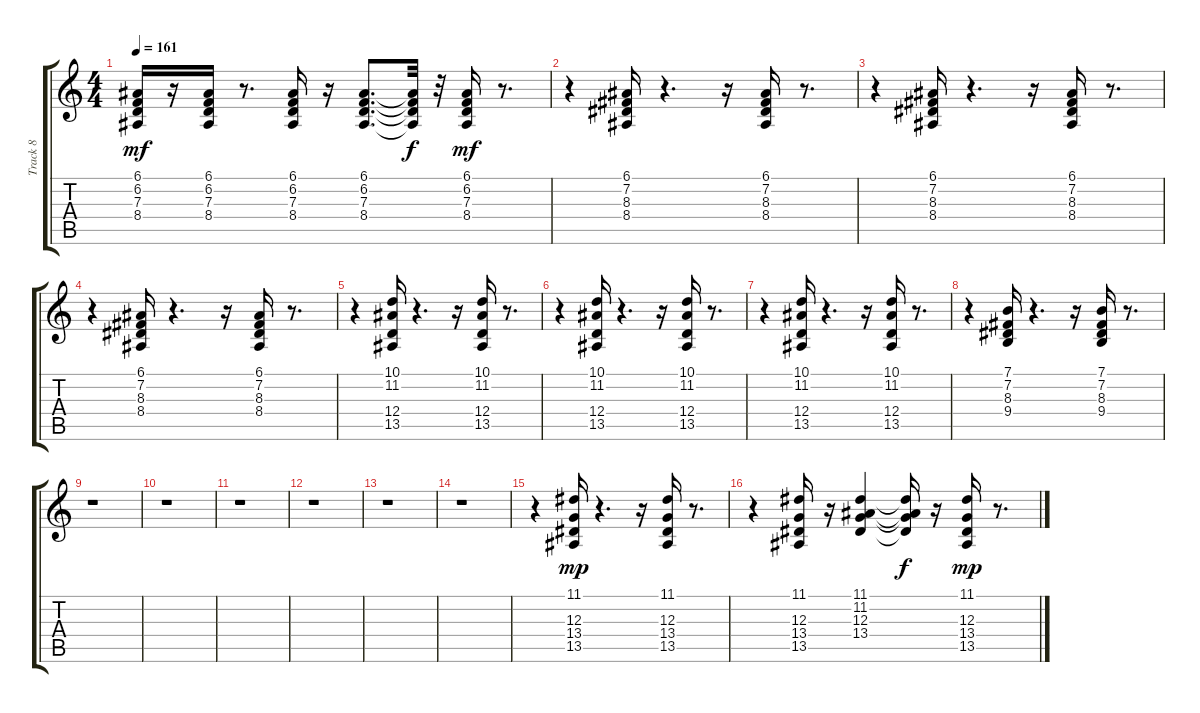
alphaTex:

\track ("Track 8" "Track 8") {instrument harpsichord}
\staff {score tabs}
\tuning (E4 B3 G3 D3 A2 E2) {hide}
\ts (4 4)
\tempo 161
\clef g2
\ks c
(6.1 6.2 7.3 8.4).16{dy mf} r.16 (6.1 6.2 7.3 8.4).16 r.8{d} (6.1 6.2 7.3 8.4).16 r.16 (6.1 6.2 7.3 8.4).8{d} (6.1{t} 6.2{t} 7.3{t} 8.4{t}).32{dy f} r.32 (6.1 6.2 7.3 8.4).16{dy mf} r.8{d} |
r.4 (6.1 7.2 8.3 8.4).16 r.4{d} r.16 (6.1 7.2 8.3 8.4).16 r.8{d} |
r.4 (6.1 7.2 8.3 8.4).16 r.4{d} r.16 (6.1 7.2 8.3 8.4).16 r.8{d} |
r.4 (6.1 7.2 8.3 8.4).16 r.4{d} r.16 (6.1 7.2 8.3 8.4).16 r.8{d} |
r.4 (10.1 11.2 12.4 13.5).16 r.4{d} r.16 (10.1 11.2 12.4 13.5).16 r.8{d} |
r.4 (10.1 11.2 12.4 13.5).16 r.4{d} r.16 (10.1 11.2 12.4 13.5).16 r.8{d} |
r.4 (10.1 11.2 12.4 13.5).16 r.4{d} r.16 (10.1 11.2 12.4 13.5).16 r.8{d} |
r.4 (7.1 7.2 8.3 9.4).16 r.4{d} r.16 (7.1 7.2 8.3 9.4).16 r.8{d} |
r.1 |
r.1 |
r.1 |
r.1 |
r.1 |
r.1 |
r.4 (11.1 12.3 13.4 13.5).16{dy mp} r.4{d} r.16 (11.1 12.3 13.4 13.5).16 r.8{d} |
r.4 (11.1 12.3 13.4 13.5).16 r.16 (11.1 11.2 12.3 13.4).4 (11.1{t} 11.2{t} 12.3{t} 13.4{t}).16{dy f} r.16 (11.1 12.3 13.4 13.5).16{dy mp} r.8{d}
